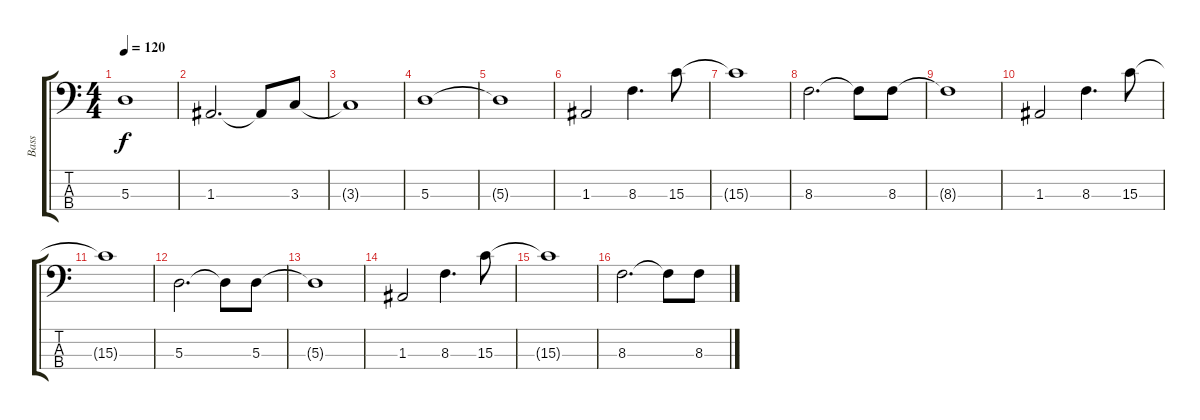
\track ("Bass" "Bass") {instrument electricbassfinger}
\staff {score tabs}
\tuning (G2 D2 A1 D1) {hide}
\ts (4 4)
\tempo 120
\clef f4
\ks c
5.3{t}.1{dy f} |
1.3.2{d} 1.3{t}.8 3.3.8 |
3.3{t}.1 |
5.3.1 |
5.3{t}.1 |
1.3.2 8.3.4{d} 15.3.8 |
15.3{t}.1 |
8.3.2{d} 8.3{t}.8 8.3.8 |
8.3{t}.1 |
1.3.2 8.3.4{d} 15.3.8 |
15.3{t}.1 |
5.3.2{d} 5.3{t}.8 5.3.8 |
5.3{t}.1 |
1.3.2 8.3.4{d} 15.3.8 |
15.3{t}.1 |
8.3.2{d} 8.3{t}.8 8.3.8
